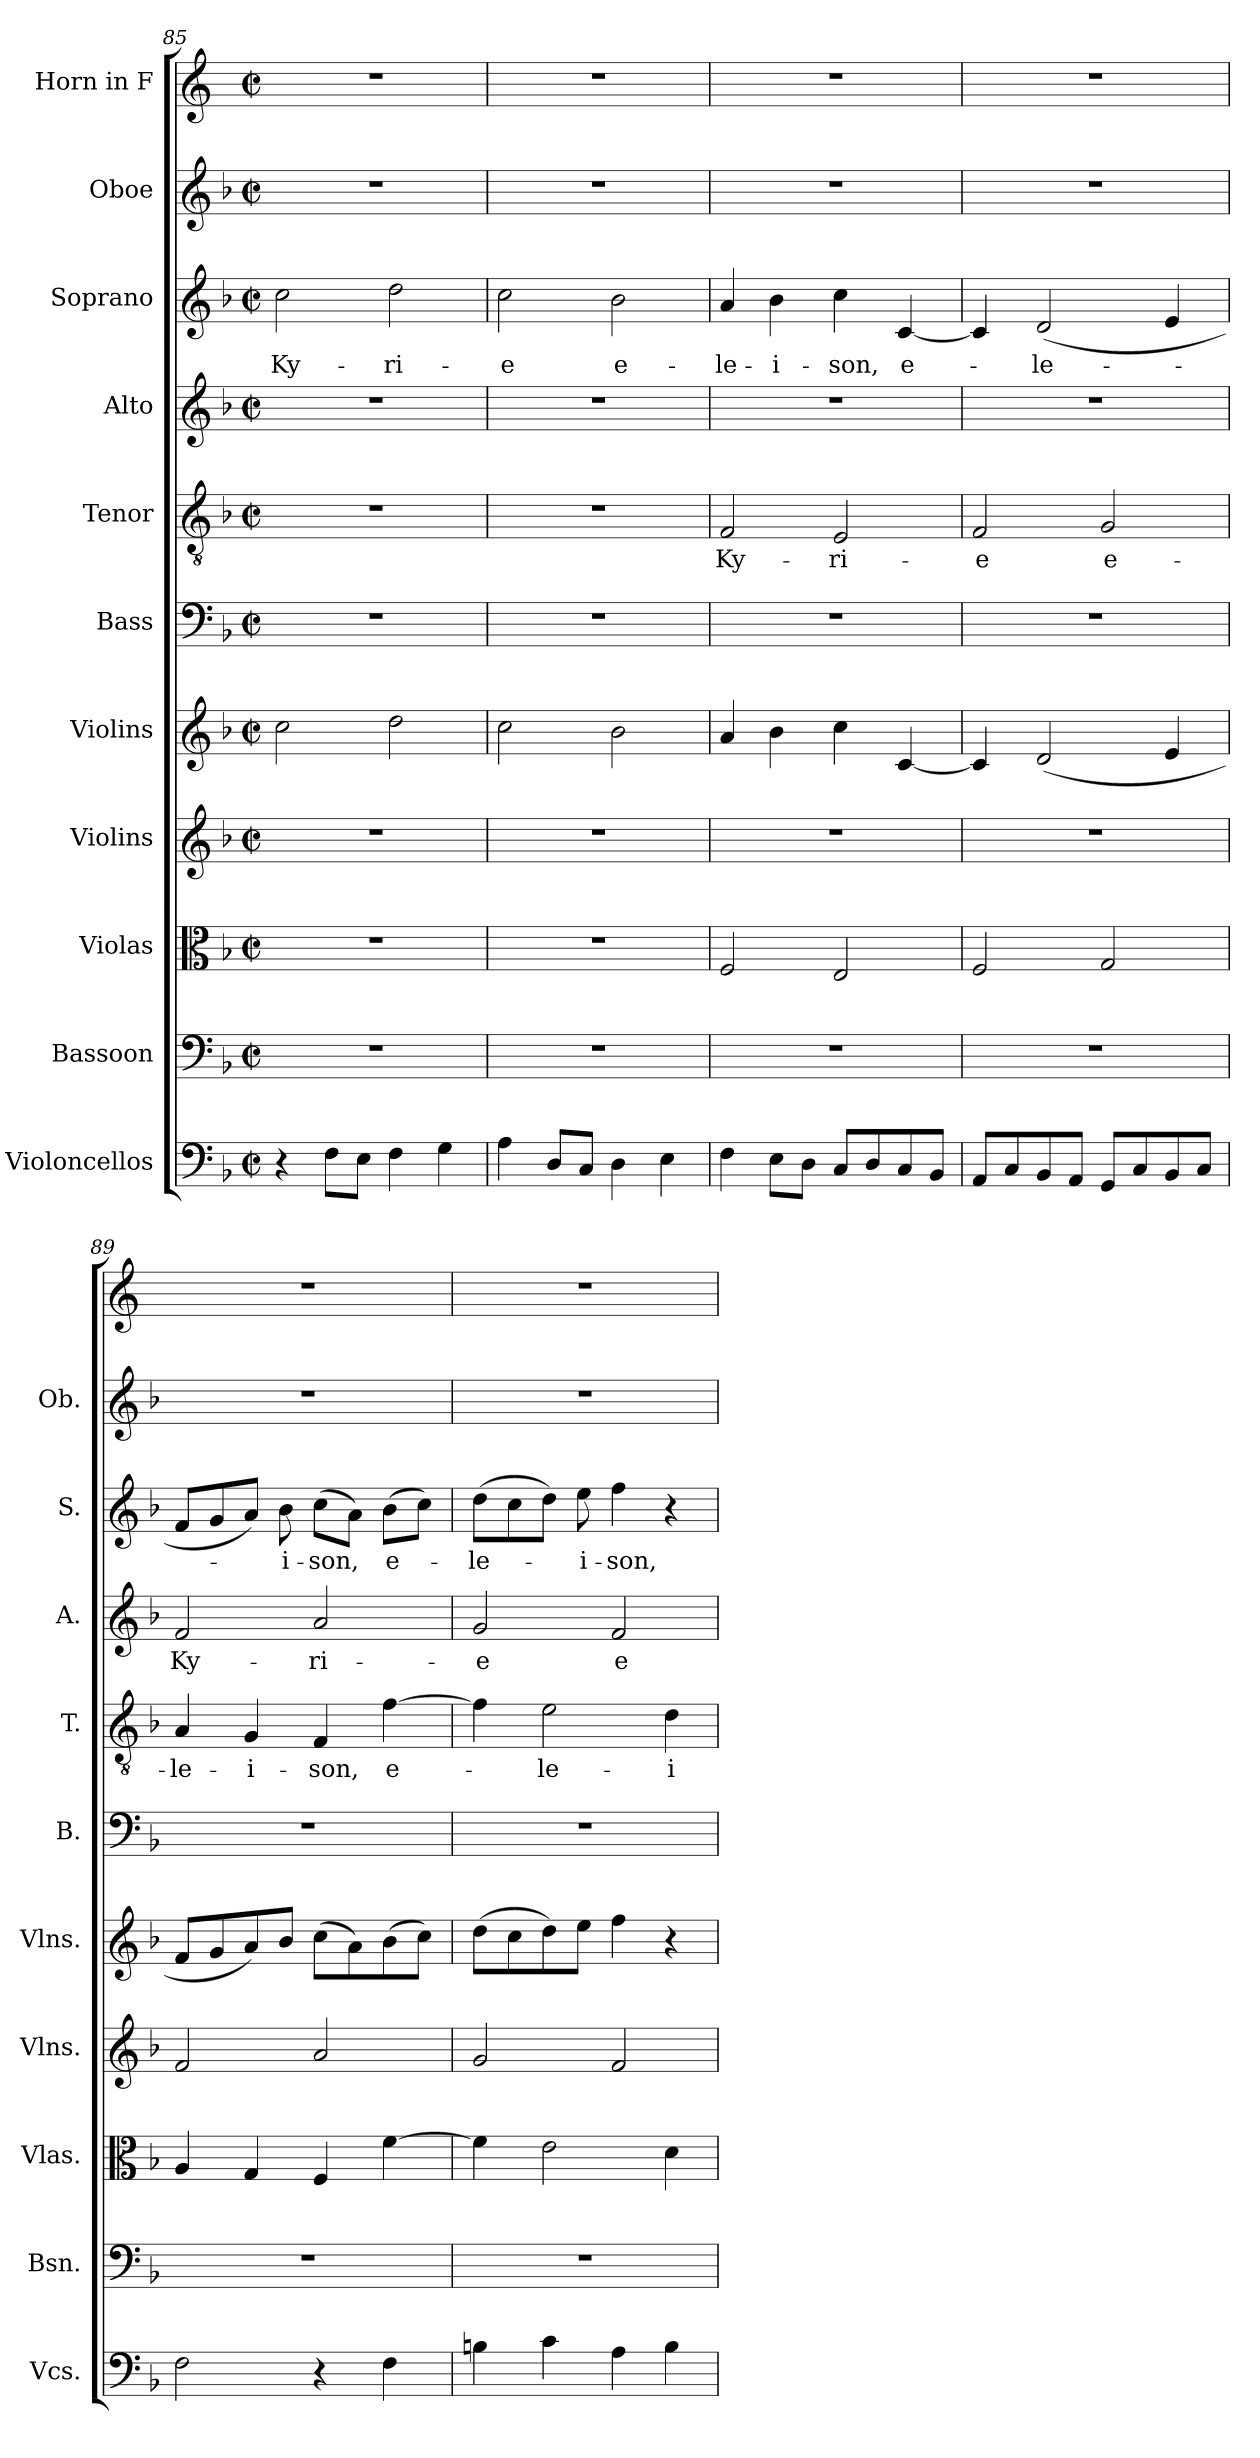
**kern	**kern	**kern	**kern	**kern	**kern	**kern	**text	**kern	**text	**kern	**text	**kern	**kern
*part11	*part10	*part9	*part8	*part7	*part6	*part5	*part5	*part4	*part4	*part3	*part3	*part2	*part1
*staff11	*staff10	*staff9	*staff8	*staff7	*staff6	*staff5	*staff5	*staff4	*staff4	*staff3	*staff3	*staff2	*staff1
*I"Violoncellos	*I"Bassoon	*I"Violas	*I"Violins	*I"Violins	*I"Bass	*I"Tenor	*	*I"Alto	*	*I"Soprano	*	*I"Oboe	*I"Horn in F
*I'Vcs.	*I'Bsn.	*I'Vlas.	*I'Vlns.	*I'Vlns.	*I'B.	*I'T.	*	*I'A.	*	*I'S.	*	*I'Ob.	*
*clefF4	*clefF4	*clefC3	*clefG2	*clefG2	*clefF4	*clefGv2	*	*clefG2	*	*clefG2	*	*clefG2	*clefG2
*	*	*	*	*	*	*	*	*	*	*	*	*	*ITrd4c7
*k[b-]	*k[b-]	*k[b-]	*k[b-]	*k[b-]	*k[b-]	*k[b-]	*	*k[b-]	*	*k[b-]	*	*k[b-]	*k[b-]
*M2/2	*M2/2	*M2/2	*M2/2	*M2/2	*M2/2	*M2/2	*	*M2/2	*	*M2/2	*	*M2/2	*M2/2
*met(c|)	*met(c|)	*met(c|)	*met(c|)	*met(c|)	*met(c|)	*met(c|)	*	*met(c|)	*	*met(c|)	*	*met(c|)	*met(c|)
=85	=85	=85	=85	=85	=85	=85	=85	=85	=85	=85	=85	=85	=85
!	!	!	!	!	!	!	!	!	!	!	!LO:LY:b	!	!
4r	1r	1r	1r	2cc\	1r	1r	.	1r	.	2cc\	Ky-	1r	1r
8F\L	.	.	.	.	.	.	.	.	.	.	.	.	.
8E\J	.	.	.	.	.	.	.	.	.	.	.	.	.
!	!	!	!	!	!	!	!	!	!	!	!LO:LY:b	!	!
4F\	.	.	.	2dd\	.	.	.	.	.	2dd\	-ri-	.	.
4G\	.	.	.	.	.	.	.	.	.	.	.	.	.
=86	=86	=86	=86	=86	=86	=86	=86	=86	=86	=86	=86	=86	=86
!	!	!	!	!	!	!	!	!	!	!	!LO:LY:b	!	!
4A\	1r	1r	1r	2cc\	1r	1r	.	1r	.	2cc\	-e	1r	1r
8D/L	.	.	.	.	.	.	.	.	.	.	.	.	.
8C/J	.	.	.	.	.	.	.	.	.	.	.	.	.
!	!	!	!	!	!	!	!	!	!	!	!LO:LY:b	!	!
4D\	.	.	.	2b-\	.	.	.	.	.	2b-\	e-	.	.
4E\	.	.	.	.	.	.	.	.	.	.	.	.	.
=87	=87	=87	=87	=87	=87	=87	=87	=87	=87	=87	=87	=87	=87
!	!	!	!	!	!	!	!LO:LY:b	!	!	!	!LO:LY:b	!	!
4F\	1r	2F/	1r	4a/	1r	2F/	Ky-	1r	.	4a/	-le-	1r	1r
!	!	!	!	!	!	!	!	!	!	!	!LO:LY:b	!	!
8E\L	.	.	.	4b-\	.	.	.	.	.	4b-\	-i-	.	.
8D\J	.	.	.	.	.	.	.	.	.	.	.	.	.
!	!	!	!	!	!	!	!LO:LY:b	!	!	!	!LO:LY:b	!	!
8C/L	.	2E/	.	4cc\	.	2E/	-ri-	.	.	4cc\	-son,	.	.
8D/	.	.	.	.	.	.	.	.	.	.	.	.	.
!	!	!	!	!	!	!	!	!	!	!	!LO:LY:b	!	!
8C/	.	.	.	[4c/	.	.	.	.	.	[4c/	e-	.	.
8BB-/J	.	.	.	.	.	.	.	.	.	.	.	.	.
=88	=88	=88	=88	=88	=88	=88	=88	=88	=88	=88	=88	=88	=88
!	!	!	!	!	!	!	!LO:LY:b	!	!	!	!	!	!
8AA/L	1r	2F/	1r	4c/]	1r	2F/	-e	1r	.	4c/]	.	1r	1r
8C/	.	.	.	.	.	.	.	.	.	.	.	.	.
!	!	!	!	!	!	!	!	!	!	!	!LO:LY:b	!	!
8BB-/	.	.	.	(<2d/	.	.	.	.	.	(<2d/	-le-	.	.
8AA/J	.	.	.	.	.	.	.	.	.	.	.	.	.
!	!	!	!	!	!	!	!LO:LY:b	!	!	!	!	!	!
8GG/L	.	2G/	.	.	.	2G/	e-	.	.	.	.	.	.
8C/	.	.	.	.	.	.	.	.	.	.	.	.	.
8BB-/	.	.	.	4e/	.	.	.	.	.	4e/	.	.	.
8C/J	.	.	.	.	.	.	.	.	.	.	.	.	.
=89	=89	=89	=89	=89	=89	=89	=89	=89	=89	=89	=89	=89	=89
!	!	!	!	!	!	!	!LO:LY:b	!	!LO:LY:b	!	!	!	!
2F\	1r	4A/	2f/	8f/L	1r	4A/	-le-	2f/	Ky-	8f/L	.	1r	1r
.	.	.	.	8g/	.	.	.	.	.	8g/	.	.	.
!	!	!	!	!	!	!	!LO:LY:b	!	!	!	!	!	!
.	.	4G/	.	8a/)	.	4G/	-i-	.	.	8a/J)	.	.	.
!	!	!	!	!	!	!	!	!	!	!	!LO:LY:b	!	!
.	.	.	.	8b-/J	.	.	.	.	.	8b-\	-i-	.	.
!	!	!	!	!	!	!	!LO:LY:b	!	!LO:LY:b	!	!LO:LY:b	!	!
4r	.	4F/	2a/	(>8cc\L	.	4F/	-son,	2a/	-ri-	(>8cc\L	-son,	.	.
.	.	.	.	8a\)	.	.	.	.	.	8a\J)	.	.	.
!	!	!	!	!	!	!	!LO:LY:b	!	!	!	!LO:LY:b	!	!
4F\	.	[4f\	.	(>8b-\	.	[4f\	e-	.	.	(>8b-\L	e-	.	.
.	.	.	.	8cc\J)	.	.	.	.	.	8cc\J)	.	.	.
!!LO:PB:g=z
=90	=90	=90	=90	=90	=90	=90	=90	=90	=90	=90	=90	=90	=90
!	!	!	!	!	!	!	!	!	!LO:LY:b	!	!LO:LY:b	!	!
4Bn\	1r	4f\]	2g/	(>8dd\L	1r	4f\]	.	2g/	-e	(>8dd\L	-le-	1r	1r
.	.	.	.	8cc\	.	.	.	.	.	8cc\	.	.	.
!	!	!	!	!	!	!	!LO:LY:b	!	!	!	!	!	!
4c\	.	2e\	.	8dd\)	.	2e\	-le-	.	.	8dd\J)	.	.	.
!	!	!	!	!	!	!	!	!	!	!	!LO:LY:b	!	!
.	.	.	.	8ee\J	.	.	.	.	.	8ee\	-i-	.	.
!	!	!	!	!	!	!	!	!	!LO:LY:b	!	!LO:LY:b	!	!
4A\	.	.	2f/	4ff\	.	.	.	2f/	e-	4ff\	-son,	.	.
!	!	!	!	!	!	!	!LO:LY:b	!	!	!	!	!	!
4B\	.	4d\	.	4r	.	4d\	-i-	.	.	4r	.	.	.
=	=	=	=	=	=	=	=	=	=	=	=	=	=
*-	*-	*-	*-	*-	*-	*-	*-	*-	*-	*-	*-	*-	*-
